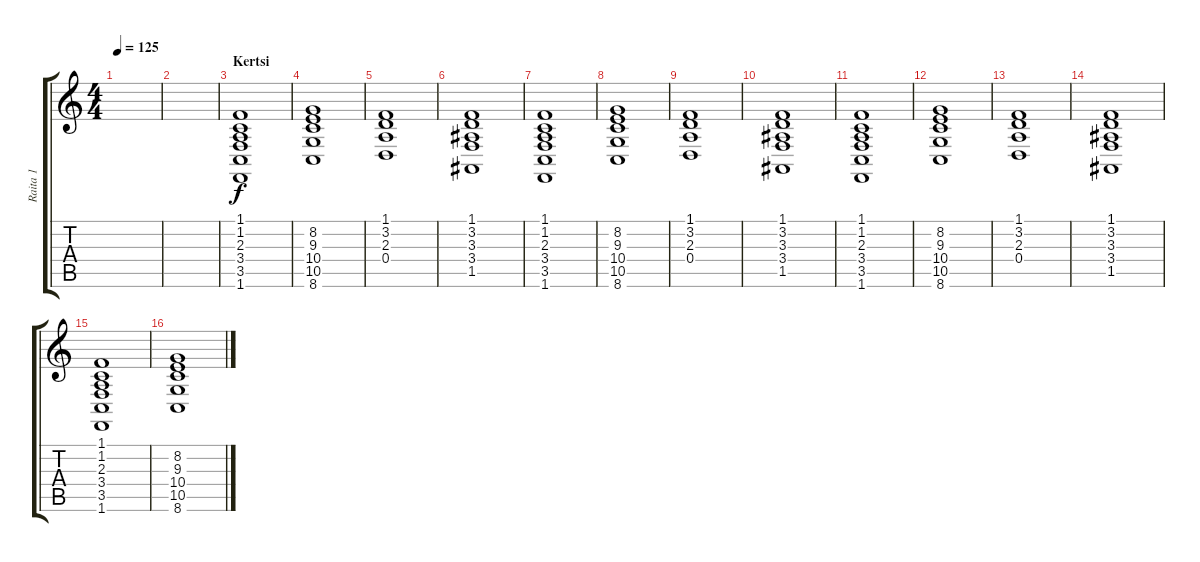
\track ("Raita 1" "Raita 1") {instrument pad2warm}
\staff {score tabs}
\tuning (E4 B3 G3 D3 A2 E2) {hide}
\ts (4 4)
\tempo 125
\clef g2
\ks c
|
|
\section ("" "Kertsi")
(1.1 1.2 2.3 3.4 3.5 1.6).1{volume 8} |
(8.2 9.3 10.4 10.5 8.6).1 |
(1.1 3.2 2.3 0.4).1 |
(1.1 3.2 3.3 3.4 1.5).1 |
(1.1 1.2 2.3 3.4 3.5 1.6).1 |
(8.2 9.3 10.4 10.5 8.6).1 |
(1.1 3.2 2.3 0.4).1 |
(1.1 3.2 3.3 3.4 1.5).1 |
(1.1 1.2 2.3 3.4 3.5 1.6).1 |
(8.2 9.3 10.4 10.5 8.6).1 |
(1.1 3.2 2.3 0.4).1 |
(1.1 3.2 3.3 3.4 1.5).1 |
(1.1 1.2 2.3 3.4 3.5 1.6).1 |
(8.2 9.3 10.4 10.5 8.6).1
